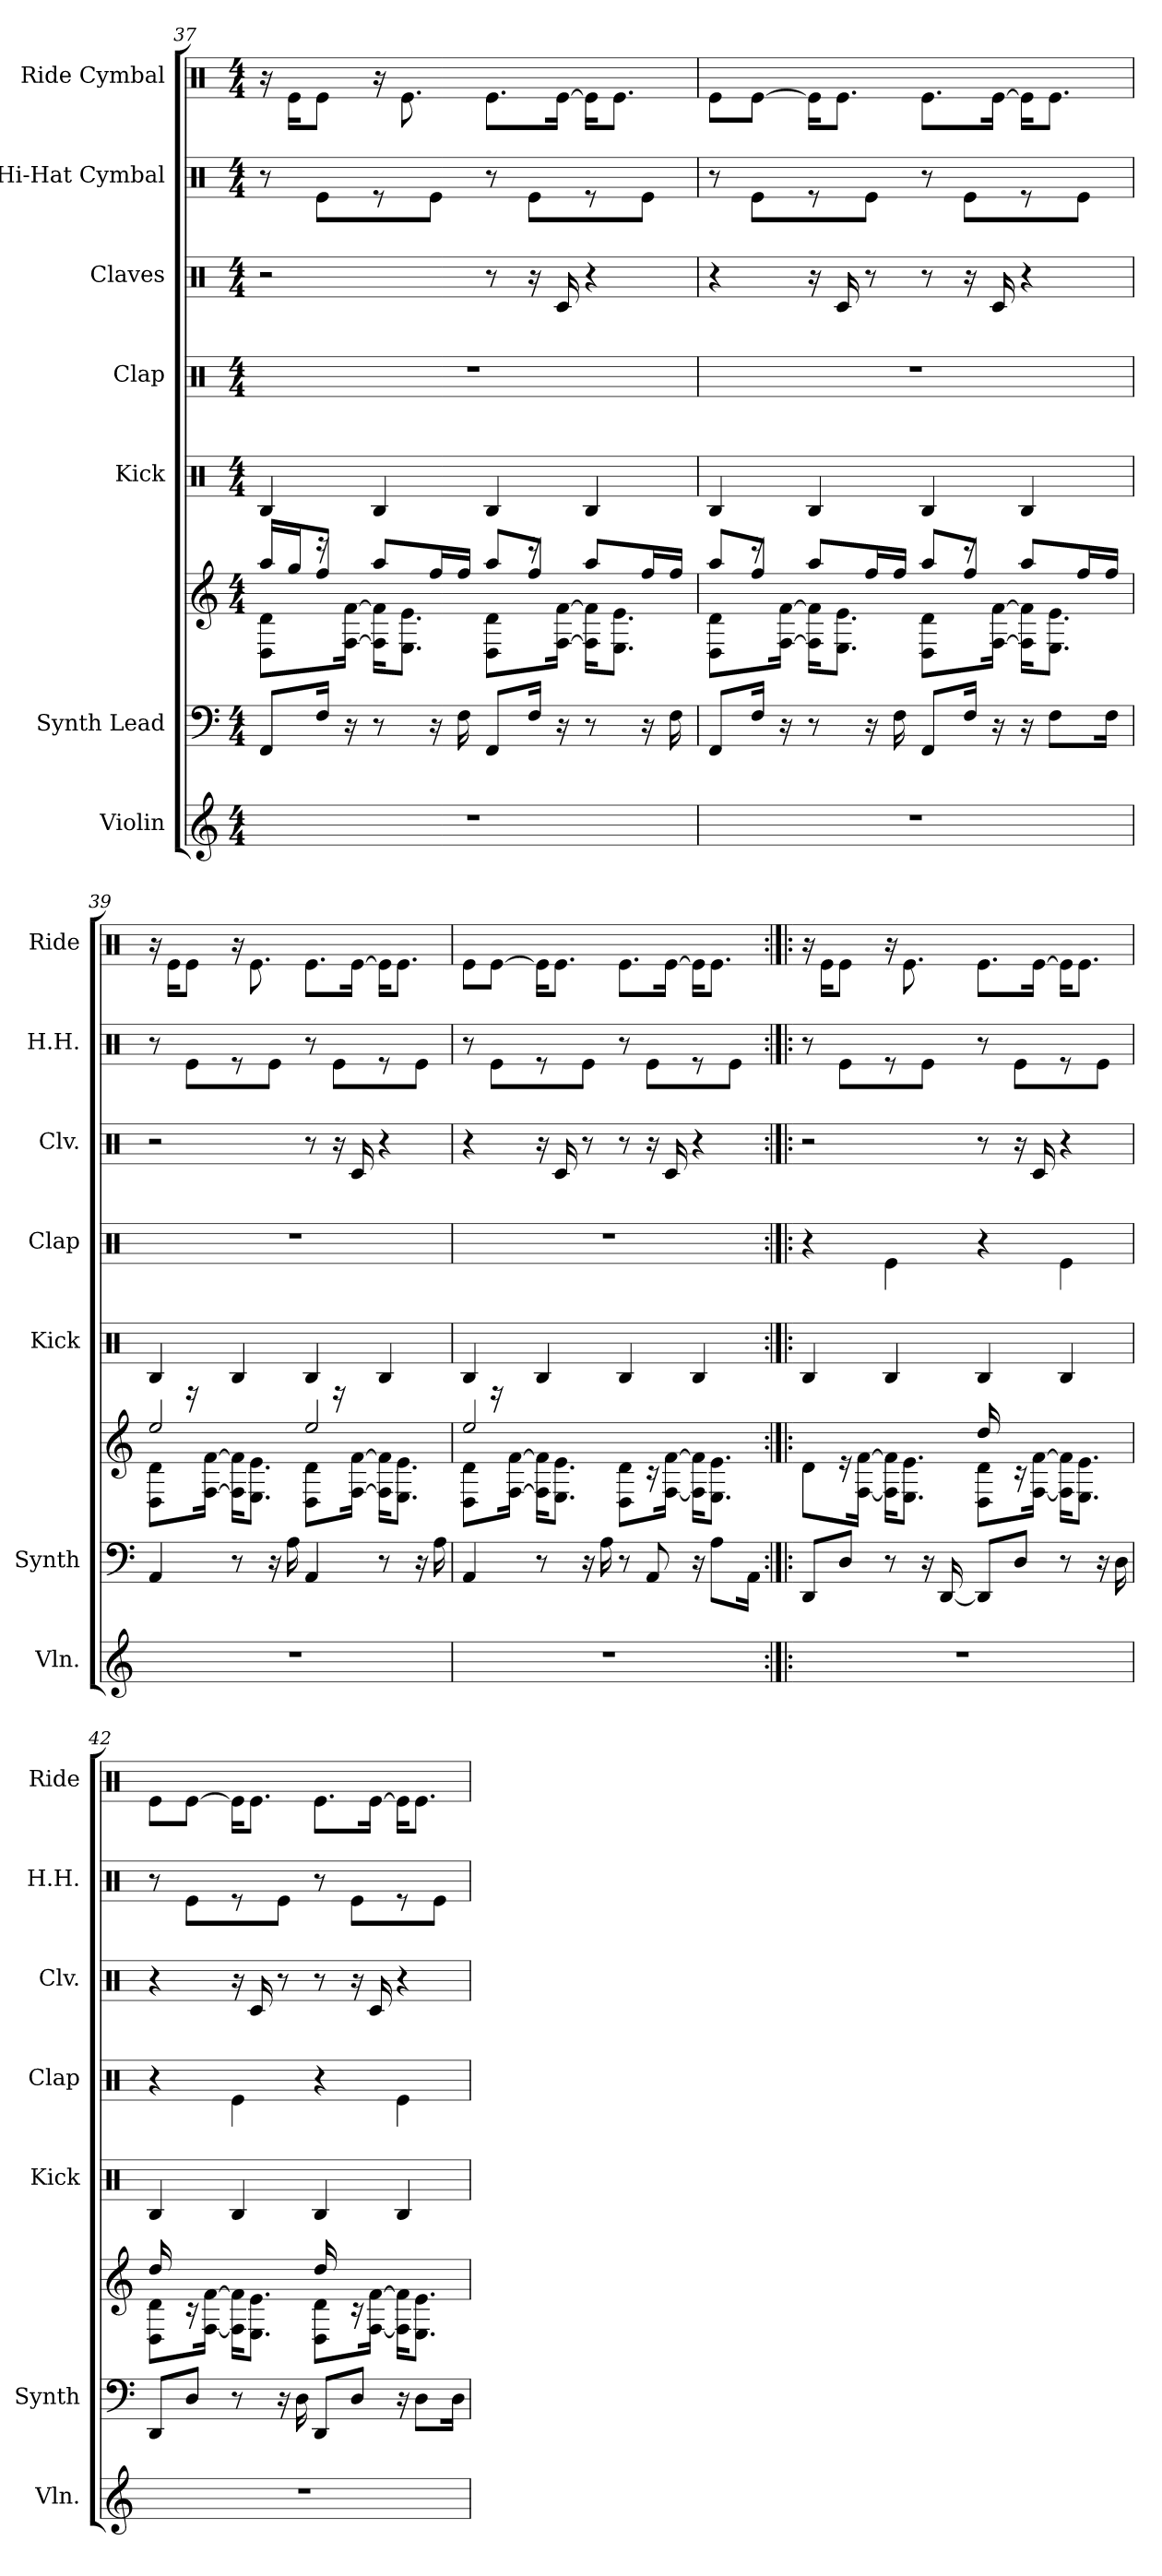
**kern	**kern	**kern	**kern	**kern	**kern	**kern	**kern
*part7	*part6	*part6	*part5	*part4	*part3	*part2	*part1
*staff8	*staff7	*staff6	*staff5	*staff4	*staff3	*staff2	*staff1
*I"Violin	*I"Synth Lead	*	*I"Kick	*I"Clap	*I"Claves	*I"Hi-Hat Cymbal	*I"Ride Cymbal
*I'Vln.	*I'Synth	*	*I'Kick	*I'Clap	*I'Clv.	*I'H.H.	*I'Ride
*clefG2	*clefF4	*clefG2	*clefX	*clefX	*clefX	*clefX	*clefX
*k[]	*k[]	*k[]	*k[]	*k[]	*k[]	*k[]	*k[]
*a:	*a:	*a:	*a:	*a:	*a:	*a:	*a:
*M4/4	*M4/4	*M4/4	*M4/4	*M4/4	*M4/4	*M4/4	*M4/4
=37	=37	=37	=37	=37	=37	=37	=37
*	*	*^	*	*	*	*	*
1r	8FF/L	8D\ 8d\L	16aa/LL	4RB/	1r	2r	8r	16r
.	.	.	16gg/J	.	.	.	.	16Re\KL
.	16F/Jk	16r	8ff/J	.	.	.	8Re\L	8Re\J
.	16r	[<16F\ [<16f\Jk	.	.	.	.	.	.
.	8r	16F\] 16f\]KL	8aa/L	4RB/	.	.	8r	16r
.	.	8.E\ 8.e\J	.	.	.	.	.	8.Re\
.	16r	.	16ff/L	.	.	.	8Re\J	.
.	16F\	.	16ff/JJ	.	.	.	.	.
.	8FF/L	8D\ 8d\L	8aa/L	4RB/	.	8r	8r	8.Re\L
.	16F/Jk	16r	8ff/J	.	.	16r	8Re\L	.
.	16r	[<16F\ [<16f\Jk	.	.	.	16Rc/	.	[16Re\Jk
.	8r	16F\] 16f\]KL	8aa/L	4RB/	.	4r	8r	16Re\KL]
.	.	8.E\ 8.e\J	.	.	.	.	.	8.Re\J
.	16r	.	16ff/L	.	.	.	8Re\J	.
.	16F\	.	16ff/JJ	.	.	.	.	.
!!LO:PB:g=z
=38	=38	=38	=38	=38	=38	=38	=38	=38
1r	8FF/L	8D\ 8d\L	8aa/L	4RB/	1r	4r	8r	8Re\L
.	16F/Jk	16r	8ff/J	.	.	.	8Re\L	[8Re\J
.	16r	[<16F\ [<16f\Jk	.	.	.	.	.	.
.	8r	16F\] 16f\]KL	8aa/L	4RB/	.	16r	8r	16Re\KL]
.	.	8.E\ 8.e\J	.	.	.	16Rc/	.	8.Re\J
.	16r	.	16ff/L	.	.	8r	8Re\J	.
.	16F\	.	16ff/JJ	.	.	.	.	.
.	8FF/L	8D\ 8d\L	8aa/L	4RB/	.	8r	8r	8.Re\L
.	16F/Jk	16r	8ff/J	.	.	16r	8Re\L	.
.	16r	[<16F\ [<16f\Jk	.	.	.	16Rc/	.	[16Re\Jk
.	16r	16F\] 16f\]KL	8aa/L	4RB/	.	4r	8r	16Re\KL]
.	8F\L	8.E\ 8.e\J	.	.	.	.	.	8.Re\J
.	.	.	16ff/L	.	.	.	8Re\J	.
.	16F\Jk	.	16ff/JJ	.	.	.	.	.
=39	=39	=39	=39	=39	=39	=39	=39	=39
1r	4AA/	8D\ 8d\L	2ee/	4RB/	1r	2r	8r	16r
.	.	.	.	.	.	.	.	16Re\KL
.	.	16r	.	.	.	.	8Re\L	8Re\J
.	.	[<16F\ [<16f\Jk	.	.	.	.	.	.
.	8r	16F\] 16f\]KL	.	4RB/	.	.	8r	16r
.	.	8.E\ 8.e\J	.	.	.	.	.	8.Re\
.	16r	.	.	.	.	.	8Re\J	.
.	16A\	.	.	.	.	.	.	.
.	4AA/	8D\ 8d\L	2ee/	4RB/	.	8r	8r	8.Re\L
.	.	16r	.	.	.	16r	8Re\L	.
.	.	[<16F\ [<16f\Jk	.	.	.	16Rc/	.	[16Re\Jk
.	8r	16F\] 16f\]KL	.	4RB/	.	4r	8r	16Re\KL]
.	.	8.E\ 8.e\J	.	.	.	.	.	8.Re\J
.	16r	.	.	.	.	.	8Re\J	.
.	16A\	.	.	.	.	.	.	.
=40	=40	=40	=40	=40	=40	=40	=40	=40
1r	4AA/	8D\ 8d\L	2ee/	4RB/	1r	4r	8r	8Re\L
.	.	16r	.	.	.	.	8Re\L	[8Re\J
.	.	[<16F\ [<16f\Jk	.	.	.	.	.	.
.	8r	16F\] 16f\]KL	.	4RB/	.	16r	8r	16Re\KL]
.	.	8.E\ 8.e\J	.	.	.	16Rc/	.	8.Re\J
.	16r	.	.	.	.	8r	8Re\J	.
.	16A\	.	.	.	.	.	.	.
.	8r	8D\ 8d\L	2ryy	4RB/	.	8r	8r	8.Re\L
.	8AA/	16r	.	.	.	16r	8Re\L	.
.	.	[<16F\ [<16f\Jk	.	.	.	16Rc/	.	[16Re\Jk
.	16r	16F\] 16f\]KL	.	4RB/	.	4r	8r	16Re\KL]
.	8A\L	8.E\ 8.e\J	.	.	.	.	.	8.Re\J
.	.	.	.	.	.	.	8Re\J	.
.	16AA\Jk	.	.	.	.	.	.	.
!!LO:LB:g=z
=41:|!|:	=41:|!|:	=41:|!|:	=41:|!|:	=41:|!|:	=41:|!|:	=41:|!|:	=41:|!|:	=41:|!|:
1r	8DD/L	8d\L	2ryy	4RB/	4r	2r	8r	16r
.	.	.	.	.	.	.	.	16Re\KL
.	8D/J	16r	.	.	.	.	8Re\L	8Re\J
.	.	[<16F\ [<16f\Jk	.	.	.	.	.	.
.	8r	16F\] 16f\]KL	.	4RB/	4Re\	.	8r	16r
.	.	8.E\ 8.e\J	.	.	.	.	.	8.Re\
.	16r	.	.	.	.	.	8Re\J	.
.	[16DD/	.	.	.	.	.	.	.
.	8DD/L]	8D\ 8d\L	16dd/	4RB/	4r	8r	8r	8.Re\L
.	.	.	16ryy	.	.	.	.	.
.	8D/J	16r	8ryy	.	.	16r	8Re\L	.
.	.	[<16F\ [<16f\Jk	.	.	.	16Rc/	.	[16Re\Jk
.	8r	16F\] 16f\]KL	4ryy	4RB/	4Re\	4r	8r	16Re\KL]
.	.	8.E\ 8.e\J	.	.	.	.	.	8.Re\J
.	16r	.	.	.	.	.	8Re\J	.
.	16D\	.	.	.	.	.	.	.
=42	=42	=42	=42	=42	=42	=42	=42	=42
1r	8DD/L	8D\ 8d\L	16dd/	4RB/	4r	4r	8r	8Re\L
.	.	.	16ryy	.	.	.	.	.
.	8D/J	16r	8ryy	.	.	.	8Re\L	[8Re\J
.	.	[<16F\ [<16f\Jk	.	.	.	.	.	.
.	8r	16F\] 16f\]KL	4ryy	4RB/	4Re\	16r	8r	16Re\KL]
.	.	8.E\ 8.e\J	.	.	.	16Rc/	.	8.Re\J
.	16r	.	.	.	.	8r	8Re\J	.
.	16D\	.	.	.	.	.	.	.
.	8DD/L	8D\ 8d\L	16dd/	4RB/	4r	8r	8r	8.Re\L
.	.	.	16ryy	.	.	.	.	.
.	8D/J	16r	8ryy	.	.	16r	8Re\L	.
.	.	[<16F\ [<16f\Jk	.	.	.	16Rc/	.	[16Re\Jk
.	16r	16F\] 16f\]KL	4ryy	4RB/	4Re\	4r	8r	16Re\KL]
.	8D\L	8.E\ 8.e\J	.	.	.	.	.	8.Re\J
.	.	.	.	.	.	.	8Re\J	.
.	16D\Jk	.	.	.	.	.	.	.
*	*	*v	*v	*	*	*	*	*
=	=	=	=	=	=	=	=
*-	*-	*-	*-	*-	*-	*-	*-
